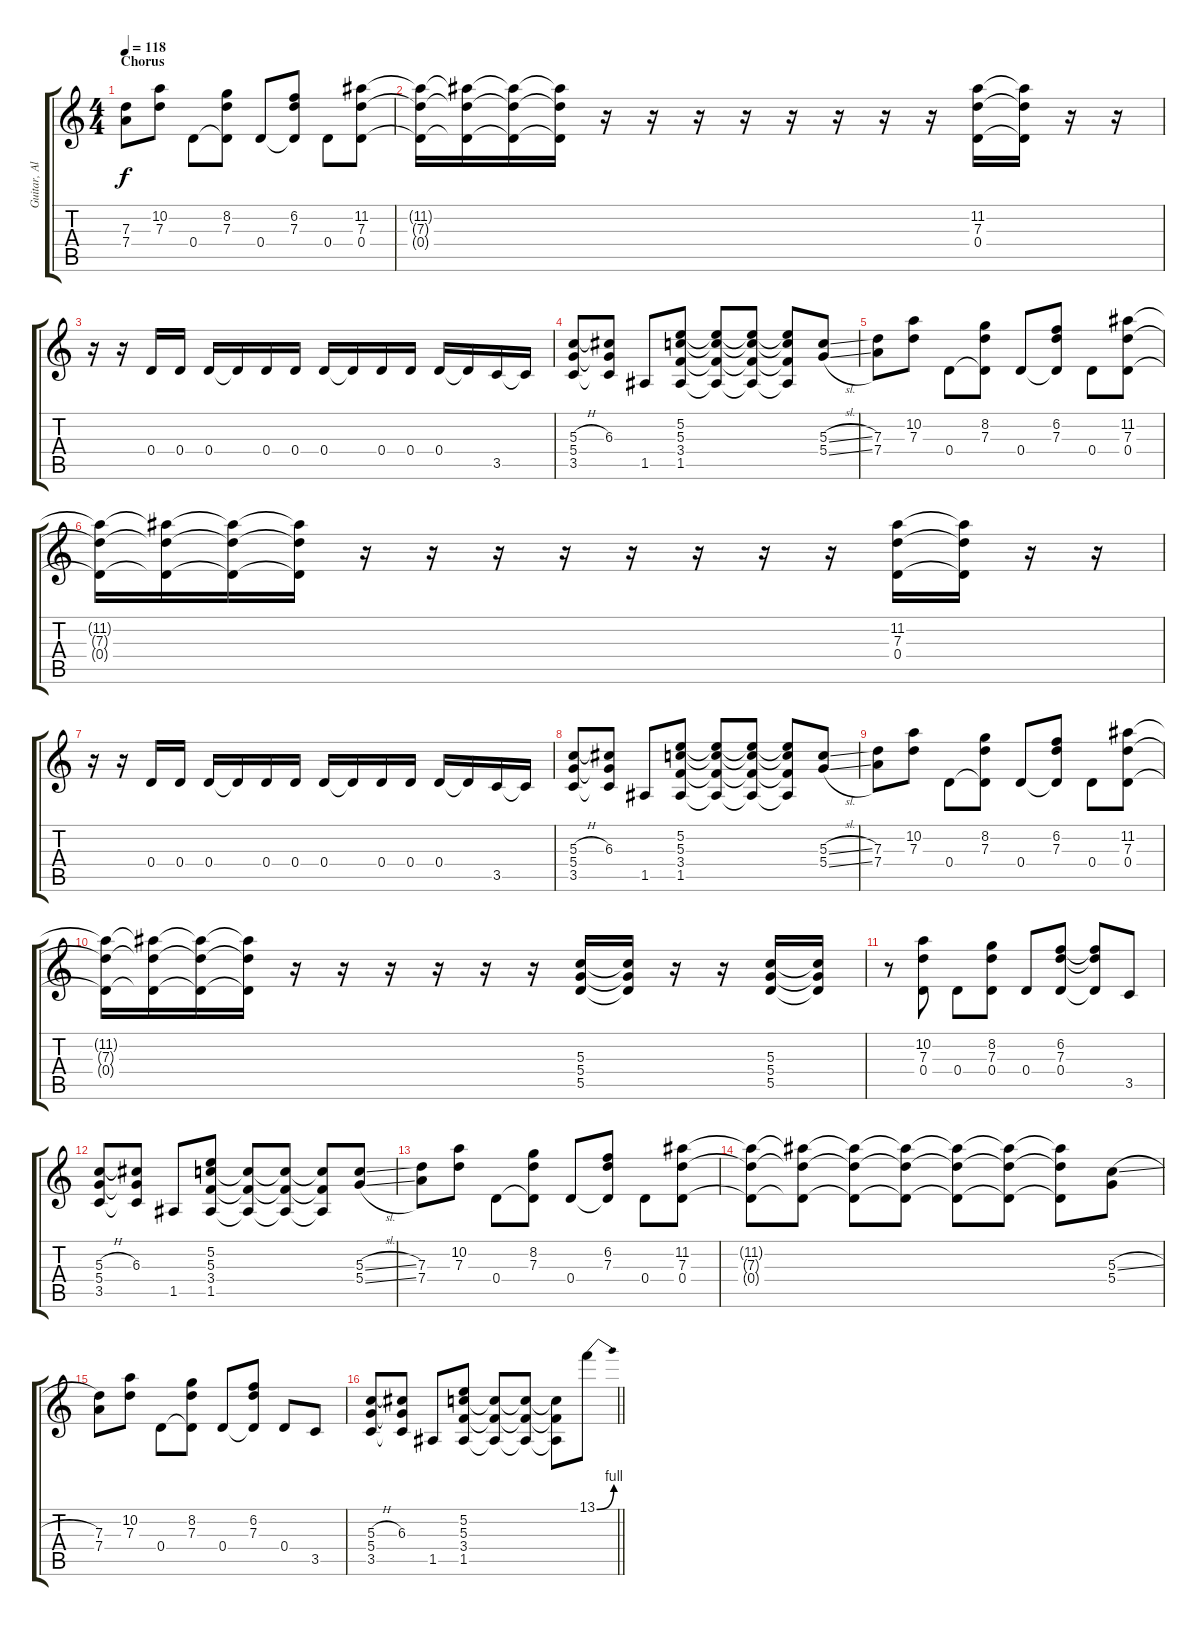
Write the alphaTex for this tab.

\track ("Guitar, Allan" "Guitar, Al") {instrument overdrivenguitar}
\staff {score tabs}
\tuning (E4 B3 G3 D3 A2 E2) {hide}
\ts (4 4)
\section ("" "Chorus")
\tempo 118
\clef g2
\ks c
(7.3 7.4).8{dy f} (10.2 7.3).8 0.4.8 (8.2 7.3 0.4{t}).8 0.4.8 (6.2 7.3 0.4{t}).8 0.4.8 (11.2 7.3 0.4).8 |
(11.2{t} 7.3{t} 0.4{t}).16 (11.2{t} 7.3{t} 0.4{t}).16 (11.2{t} 7.3{t} 0.4{t}).16 (11.2{t} 7.3{t} 0.4{t}).16 r.16 r.16 r.16 r.16 r.16 r.16 r.16 r.16 (11.2 7.3 0.4).16 (11.2{t} 7.3{t} 0.4{t}).16 r.16 r.16 |
r.16 r.16 0.4.16 0.4.16 0.4.16 0.4{t}.16 0.4.16 0.4.16 0.4.16 0.4{t}.16 0.4.16 0.4.16 0.4.16 0.4{t}.16 3.5.16 3.5{t}.16 |
(5.3{h} 5.4 3.5).8 (6.3 5.4{t} 3.5{t}).8 1.5.8 (5.2 5.3 3.4 1.5).8 (5.2{t} 5.3{t} 3.4{t} 1.5{t}).8 (5.2{t} 5.3{t} 3.4{t} 1.5{t}).8 (5.2{t} 5.3{t} 3.4{t} 1.5{t}).8 (5.3{sl} 5.4{sl}).8 |
(7.3 7.4).8 (10.2 7.3).8 0.4.8 (8.2 7.3 0.4{t}).8 0.4.8 (6.2 7.3 0.4{t}).8 0.4.8 (11.2 7.3 0.4).8 |
(11.2{t} 7.3{t} 0.4{t}).16 (11.2{t} 7.3{t} 0.4{t}).16 (11.2{t} 7.3{t} 0.4{t}).16 (11.2{t} 7.3{t} 0.4{t}).16 r.16 r.16 r.16 r.16 r.16 r.16 r.16 r.16 (11.2 7.3 0.4).16 (11.2{t} 7.3{t} 0.4{t}).16 r.16 r.16 |
r.16 r.16 0.4.16 0.4.16 0.4.16 0.4{t}.16 0.4.16 0.4.16 0.4.16 0.4{t}.16 0.4.16 0.4.16 0.4.16 0.4{t}.16 3.5.16 3.5{t}.16 |
(5.3{h} 5.4 3.5).8 (6.3 5.4{t} 3.5{t}).8 1.5.8 (5.2 5.3 3.4 1.5).8 (5.2{t} 5.3{t} 3.4{t} 1.5{t}).8 (5.2{t} 5.3{t} 3.4{t} 1.5{t}).8 (5.2{t} 5.3{t} 3.4{t} 1.5{t}).8 (5.3{sl} 5.4{sl}).8 |
(7.3 7.4).8 (10.2 7.3).8 0.4.8 (8.2 7.3 0.4{t}).8 0.4.8 (6.2 7.3 0.4{t}).8 0.4.8 (11.2 7.3 0.4).8 |
(11.2{t} 7.3{t} 0.4{t}).16 (11.2{t} 7.3{t} 0.4{t}).16 (11.2{t} 7.3{t} 0.4{t}).16 (11.2{t} 7.3{t} 0.4{t}).16 r.16 r.16 r.16 r.16 r.16 r.16 (5.3 5.4 5.5).16 (5.3{t} 5.4{t} 5.5{t}).16 r.16 r.16 (5.3 5.4 5.5).16 (5.3{t} 5.4{t} 5.5{t}).16 |
r.8 (10.2 7.3 0.4).8 0.4.8 (8.2 7.3 0.4).8 0.4.8 (6.2 7.3 0.4).8 (6.2{t} 7.3{t} 0.4{t}).8 3.5.8 |
(5.3{h} 5.4 3.5).8 (6.3 5.4{t} 3.5{t}).8 1.5.8 (5.2 5.3 3.4 1.5).8 (5.3{t} 3.4{t} 1.5{t}).8 (5.3{t} 3.4{t} 1.5{t}).8 (5.3{t} 3.4{t} 1.5{t}).8 (5.3{sl} 5.4{sl}).8 |
(7.3 7.4).8 (10.2 7.3).8 0.4.8 (8.2 7.3 0.4{t}).8 0.4.8 (6.2 7.3 0.4{t}).8 0.4.8 (11.2 7.3 0.4).8 |
(11.2{t} 7.3{t} 0.4{t}).8 (11.2{t} 7.3{t} 0.4{t}).8 (11.2{t} 7.3{t} 0.4{t}).8 (11.2{t} 7.3{t} 0.4{t}).8 (11.2{t} 7.3{t} 0.4{t}).8 (11.2{t} 7.3{t} 0.4{t}).8 (11.2{t} 7.3{t} 0.4{t}).8 (5.3{sl} 5.4).8 |
(7.3 7.4).8 (10.2 7.3).8 0.4.8 (8.2 7.3 0.4{t}).8 0.4.8 (6.2 7.3 0.4{t}).8 0.4.8 3.5.8 |
\barLineRight lightlight
(5.3{h} 5.4 3.5).8 (6.3 5.4{t} 3.5{t}).8 1.5.8 (5.2 5.3 3.4 1.5).8 (5.3{t} 3.4{t} 1.5{t}).8 (5.3{t} 3.4{t} 1.5{t}).8 (5.3{t} 3.4{t} 1.5{t}).8 13.1{be (bend 0 0 60 4)}.8
